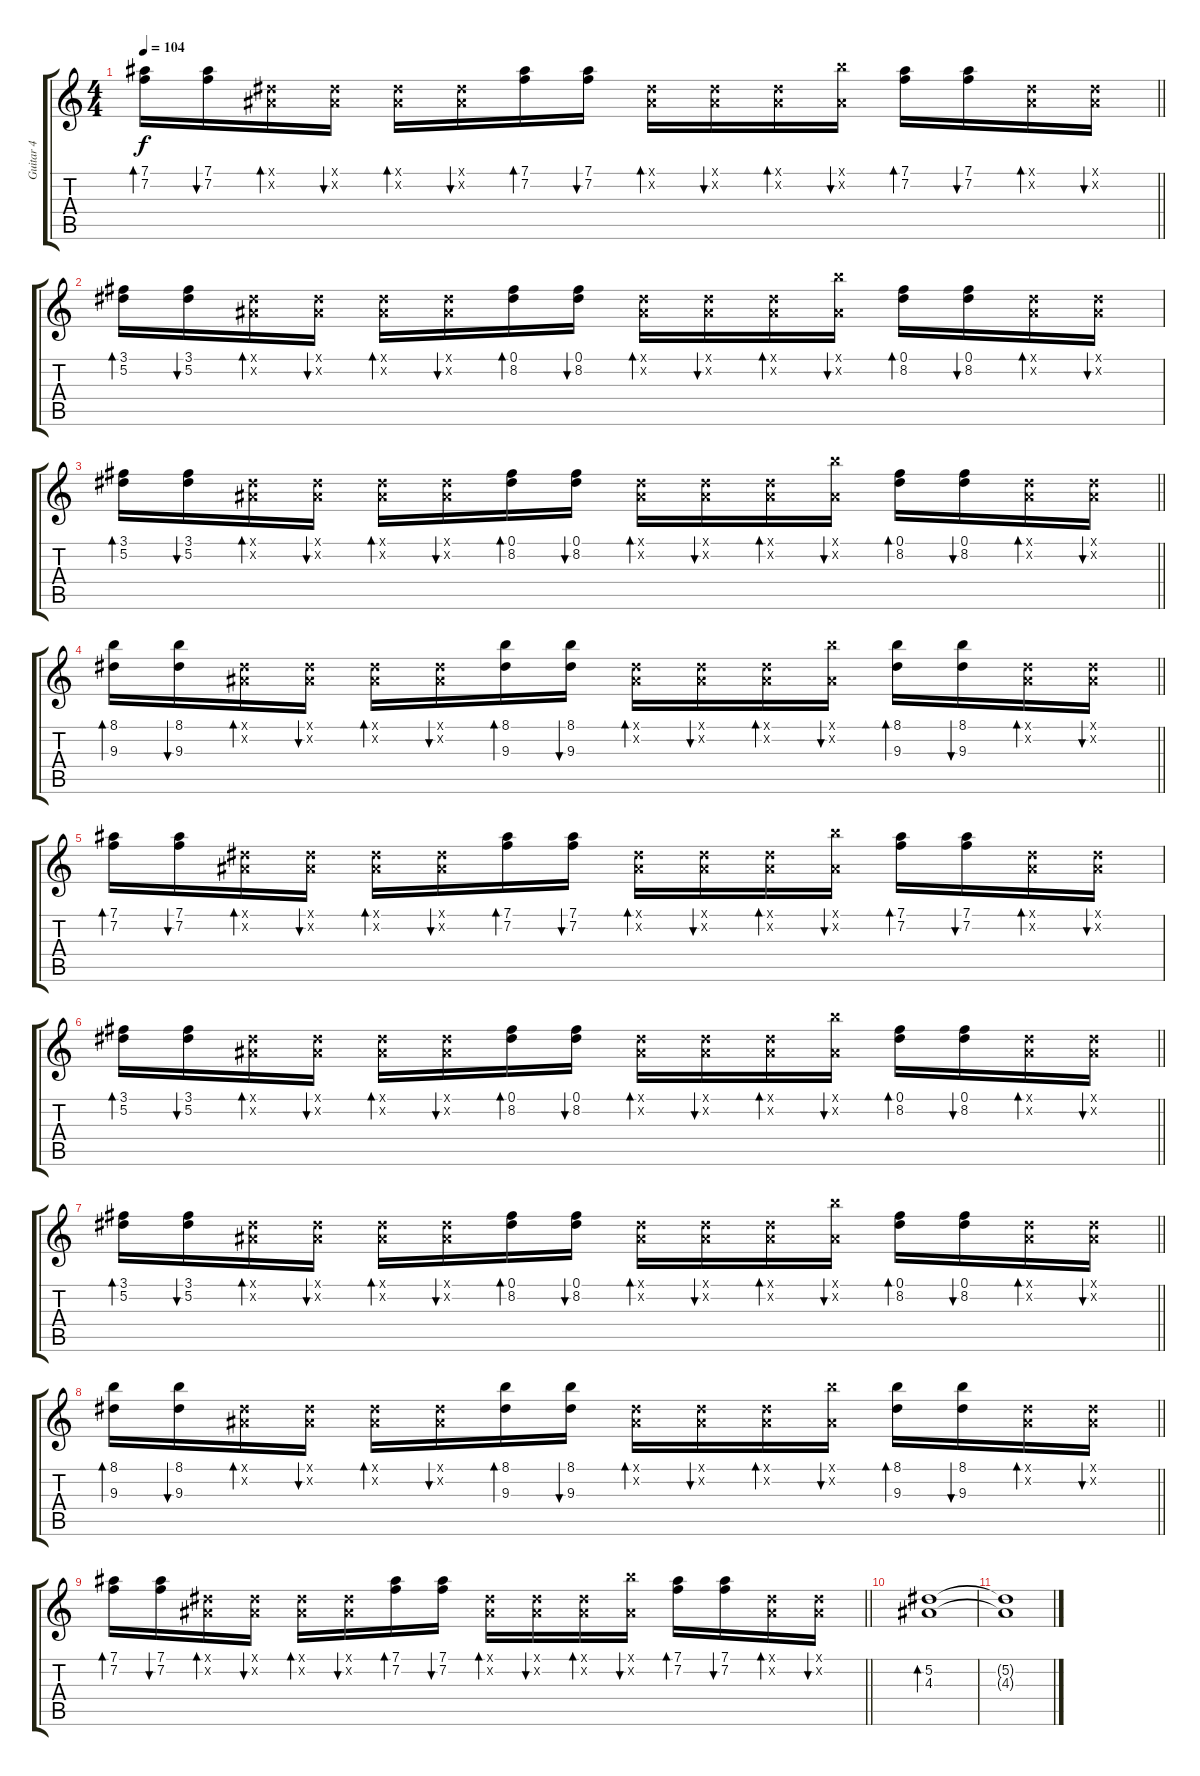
\track ("Guitar 4" "Guitar 4") {instrument electricguitarclean}
\staff {score tabs}
\tuning (Eb4 Bb3 Gb3 Db3 Ab2 Eb2) {hide}
\ts (4 4)
\tempo 104
\clef g2
\barLineRight lightlight
\ks c
(7.1 7.2).16{bd 30 dy f} (7.1 7.2).16{bu 30} (0.1{x} 0.2{x}).16{bd 30} (0.1{x} 0.2{x}).16{bu 30} (0.1{x} 0.2{x}).16{bd 30} (0.1{x} 0.2{x}).16{bu 30} (7.1 7.2).16{bd 30} (7.1 7.2).16{bu 30} (0.1{x} 0.2{x}).16{bd 30} (0.1{x} 0.2{x}).16{bu 30} (0.1{x} 0.2{x}).16{bd 30} (8.1{x} 0.2{x}).16{bu 30} (7.1 7.2).16{bd 30} (7.1 7.2).16{bu 30} (0.1{x} 0.2{x}).16{bd 30} (0.1{x} 0.2{x}).16{bu 30} |
\section ("" "")
(3.1 5.2).16{bd 30} (3.1 5.2).16{bu 30} (0.1{x} 0.2{x}).16{bd 30} (0.1{x} 0.2{x}).16{bu 30} (0.1{x} 0.2{x}).16{bd 30} (0.1{x} 0.2{x}).16{bu 30} (0.1 8.2).16{bd 30} (0.1 8.2).16{bu 30} (0.1{x} 0.2{x}).16{bd 30} (0.1{x} 0.2{x}).16{bu 30} (0.1{x} 0.2{x}).16{bd 30} (8.1{x} 0.2{x}).16{bu 30} (0.1 8.2).16{bd 30} (0.1 8.2).16{bu 30} (0.1{x} 0.2{x}).16{bd 30} (0.1{x} 0.2{x}).16{bu 30} |
\barLineRight lightlight
(3.1 5.2).16{bd 30} (3.1 5.2).16{bu 30} (0.1{x} 0.2{x}).16{bd 30} (0.1{x} 0.2{x}).16{bu 30} (0.1{x} 0.2{x}).16{bd 30} (0.1{x} 0.2{x}).16{bu 30} (0.1 8.2).16{bd 30} (0.1 8.2).16{bu 30} (0.1{x} 0.2{x}).16{bd 30} (0.1{x} 0.2{x}).16{bu 30} (0.1{x} 0.2{x}).16{bd 30} (8.1{x} 0.2{x}).16{bu 30} (0.1 8.2).16{bd 30} (0.1 8.2).16{bu 30} (0.1{x} 0.2{x}).16{bd 30} (0.1{x} 0.2{x}).16{bu 30} |
\barLineRight lightlight
(8.1 9.3).16{bd 30} (8.1 9.3).16{bu 30} (0.1{x} 0.2{x}).16{bd 30} (0.1{x} 0.2{x}).16{bu 30} (0.1{x} 0.2{x}).16{bd 30} (0.1{x} 0.2{x}).16{bu 30} (8.1 9.3).16{bd 30} (8.1 9.3).16{bu 30} (0.1{x} 0.2{x}).16{bd 30} (0.1{x} 0.2{x}).16{bu 30} (0.1{x} 0.2{x}).16{bd 30} (8.1{x} 0.2{x}).16{bu 30} (8.1 9.3).16{bd 30} (8.1 9.3).16{bu 30} (0.1{x} 0.2{x}).16{bd 30} (0.1{x} 0.2{x}).16{bu 30} |
(7.1 7.2).16{bd 30} (7.1 7.2).16{bu 30} (0.1{x} 0.2{x}).16{bd 30} (0.1{x} 0.2{x}).16{bu 30} (0.1{x} 0.2{x}).16{bd 30} (0.1{x} 0.2{x}).16{bu 30} (7.1 7.2).16{bd 30} (7.1 7.2).16{bu 30} (0.1{x} 0.2{x}).16{bd 30} (0.1{x} 0.2{x}).16{bu 30} (0.1{x} 0.2{x}).16{bd 30} (8.1{x} 0.2{x}).16{bu 30} (7.1 7.2).16{bd 30} (7.1 7.2).16{bu 30} (0.1{x} 0.2{x}).16{bd 30} (0.1{x} 0.2{x}).16{bu 30} |
\barLineRight lightlight
(3.1 5.2).16{bd 30} (3.1 5.2).16{bu 30} (0.1{x} 0.2{x}).16{bd 30} (0.1{x} 0.2{x}).16{bu 30} (0.1{x} 0.2{x}).16{bd 30} (0.1{x} 0.2{x}).16{bu 30} (0.1 8.2).16{bd 30} (0.1 8.2).16{bu 30} (0.1{x} 0.2{x}).16{bd 30} (0.1{x} 0.2{x}).16{bu 30} (0.1{x} 0.2{x}).16{bd 30} (8.1{x} 0.2{x}).16{bu 30} (0.1 8.2).16{bd 30} (0.1 8.2).16{bu 30} (0.1{x} 0.2{x}).16{bd 30} (0.1{x} 0.2{x}).16{bu 30} |
\section ("" "")
\barLineRight lightlight
(3.1 5.2).16{bd 30} (3.1 5.2).16{bu 30} (0.1{x} 0.2{x}).16{bd 30} (0.1{x} 0.2{x}).16{bu 30} (0.1{x} 0.2{x}).16{bd 30} (0.1{x} 0.2{x}).16{bu 30} (0.1 8.2).16{bd 30} (0.1 8.2).16{bu 30} (0.1{x} 0.2{x}).16{bd 30} (0.1{x} 0.2{x}).16{bu 30} (0.1{x} 0.2{x}).16{bd 30} (8.1{x} 0.2{x}).16{bu 30} (0.1 8.2).16{bd 30} (0.1 8.2).16{bu 30} (0.1{x} 0.2{x}).16{bd 30} (0.1{x} 0.2{x}).16{bu 30} |
\barLineRight lightlight
(8.1 9.3).16{bd 30} (8.1 9.3).16{bu 30} (0.1{x} 0.2{x}).16{bd 30} (0.1{x} 0.2{x}).16{bu 30} (0.1{x} 0.2{x}).16{bd 30} (0.1{x} 0.2{x}).16{bu 30} (8.1 9.3).16{bd 30} (8.1 9.3).16{bu 30} (0.1{x} 0.2{x}).16{bd 30} (0.1{x} 0.2{x}).16{bu 30} (0.1{x} 0.2{x}).16{bd 30} (8.1{x} 0.2{x}).16{bu 30} (8.1 9.3).16{bd 30} (8.1 9.3).16{bu 30} (0.1{x} 0.2{x}).16{bd 30} (0.1{x} 0.2{x}).16{bu 30} |
\barLineRight lightlight
(7.1 7.2).16{bd 30} (7.1 7.2).16{bu 30} (0.1{x} 0.2{x}).16{bd 30} (0.1{x} 0.2{x}).16{bu 30} (0.1{x} 0.2{x}).16{bd 30} (0.1{x} 0.2{x}).16{bu 30} (7.1 7.2).16{bd 30} (7.1 7.2).16{bu 30} (0.1{x} 0.2{x}).16{bd 30} (0.1{x} 0.2{x}).16{bu 30} (0.1{x} 0.2{x}).16{bd 30} (8.1{x} 0.2{x}).16{bu 30} (7.1 7.2).16{bd 30} (7.1 7.2).16{bu 30} (0.1{x} 0.2{x}).16{bd 30} (0.1{x} 0.2{x}).16{bu 30} |
\section ("" "")
(5.2 4.3).1{bd 30} |
(5.2{t} 4.3{t}).1
